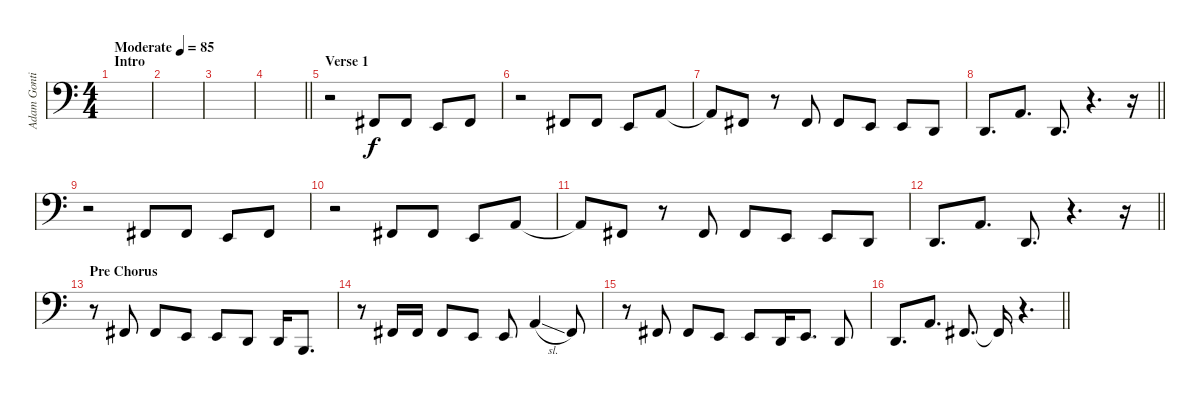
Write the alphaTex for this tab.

\track ("Adam Gontier Vocals" "Adam Gonti") {instrument lead2sawtooth}
\staff {score}
\tuning (F2 C2 Ab1 Eb1) {hide}
\ts (4 4)
\section ("" "Intro")
\tempo (85 "Moderate")
\clef f4
\ks c
|
|
|
\barLineRight lightlight
|
\section ("" "Verse 1")
r.2 6.2.8 6.2.8 4.2.8 6.2.8 |
r.2 6.2.8 6.2.8 4.2.8 4.1.8 |
4.1{t}.8 6.2.8 r.8 6.2.8 6.2.8 4.2.8 4.2.8 2.2.8 |
\barLineRight lightlight
2.2.8{d} 4.1.8{d} 2.2.8{d} r.4{d} r.16 |
r.2 6.2.8 6.2.8 4.2.8 6.2.8 |
r.2 6.2.8 6.2.8 4.2.8 4.1.8 |
4.1{t}.8 6.2.8 r.8 6.2.8 6.2.8 4.2.8 4.2.8 2.2.8 |
\barLineRight lightlight
2.2.8{d} 4.1.8{d} 2.2.8{d} r.4{d} r.16 |
\section ("" "Pre Chorus")
r.8 6.2.8 6.2.8 4.2.8 4.2.8 2.2.8 2.2.16 3.3.8{d} |
r.8 6.2.16 6.2.16 6.2.8 4.2.8 4.2.8 9.2{sl}.4 6.2.8 |
r.8 6.2.8 6.2.8 4.2.8 4.2.8 2.2.16 4.2.8{d} 2.2.8 |
\barLineRight lightlight
2.2.8{d} 4.1.8{d} 6.2.8{d} 6.2{t}.16 r.4{d}
